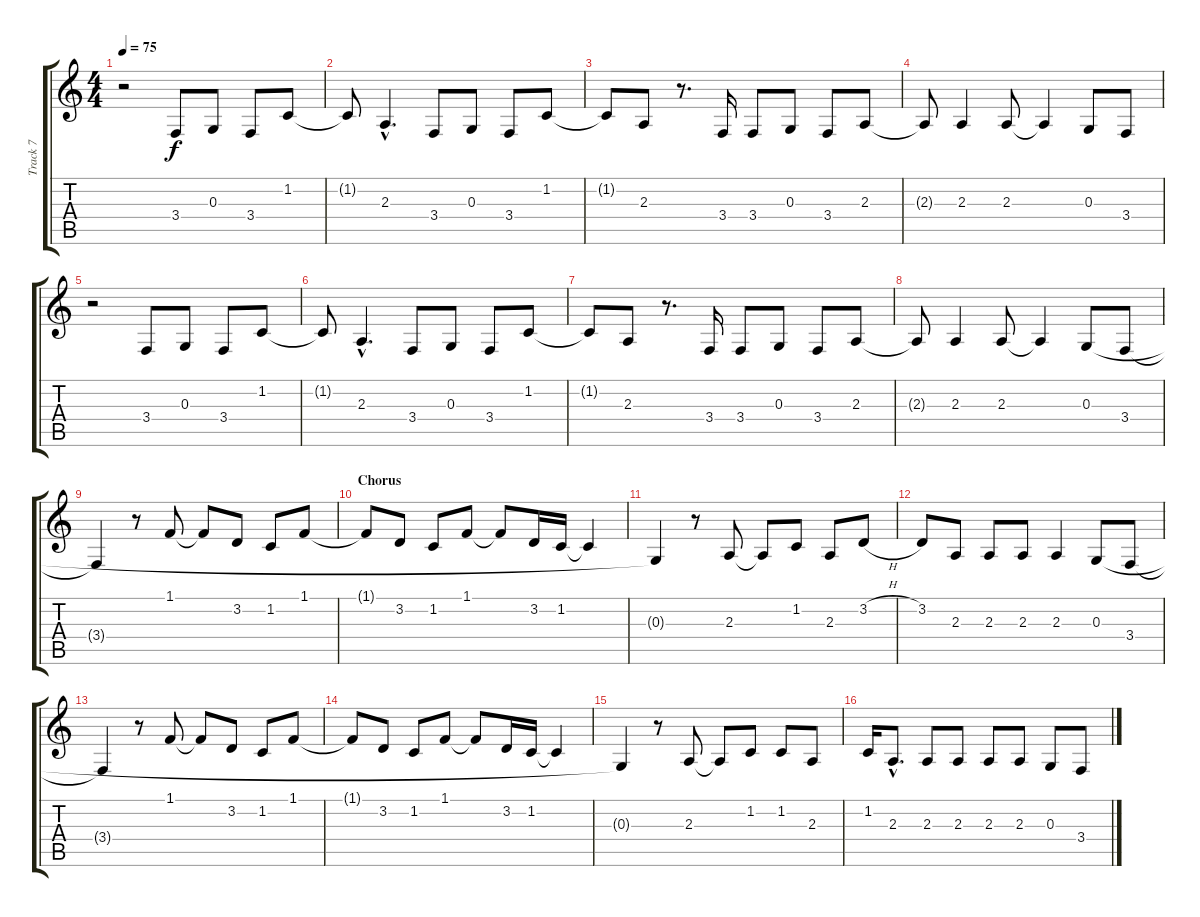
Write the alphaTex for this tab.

\track ("Track 7" "Track 7") {instrument synthbrass1}
\staff {score tabs}
\tuning (E4 B3 G3 D3 A2 E2) {hide}
\ts (4 4)
\tempo 75
\clef g2
\ks c
r.2{dy f} 3.4.8 0.3.8 3.4.8 1.2.8 |
1.2{t}.8 2.3{hac}.4{d} 3.4.8 0.3.8 3.4.8 1.2.8 |
1.2{t}.8 2.3.8 r.8{d} 3.4.16 3.4.8 0.3.8 3.4.8 2.3.8 |
2.3{t}.8 2.3.4 2.3.8 2.3{t}.4 0.3.8 3.4.8 |
r.2 3.4.8 0.3.8 3.4.8 1.2.8 |
1.2{t}.8 2.3{hac}.4{d} 3.4.8 0.3.8 3.4.8 1.2.8 |
1.2{t}.8 2.3.8 r.8{d} 3.4.16 3.4.8 0.3.8 3.4.8 2.3.8 |
2.3{t}.8 2.3.4 2.3.8 2.3{t}.4 0.3.8 3.4.8 |
3.4{t}.4 r.8 1.1.8 1.1{t}.8 3.2.8 1.2.8 1.1.8 |
\section ("" "Chorus")
1.1{t}.8 3.2.8 1.2.8 1.1.8 1.1{t}.8 3.2.16 1.2.16 1.2{t}.4 |
0.3{t}.4 r.8 2.3.8 2.3{t}.8 1.2.8 2.3.8 3.2{h}.8 |
3.2.8 2.3.8 2.3.8 2.3.8 2.3.4 0.3.8 3.4.8 |
3.4{t}.4 r.8 1.1.8 1.1{t}.8 3.2.8 1.2.8 1.1.8 |
1.1{t}.8 3.2.8 1.2.8 1.1.8 1.1{t}.8 3.2.16 1.2.16 1.2{t}.4 |
0.3{t}.4 r.8 2.3.8 2.3{t}.8 1.2.8 1.2.8 2.3.8 |
1.2.16 2.3{hac}.8{d} 2.3.8 2.3.8 2.3.8 2.3.8 0.3.8 3.4.8
